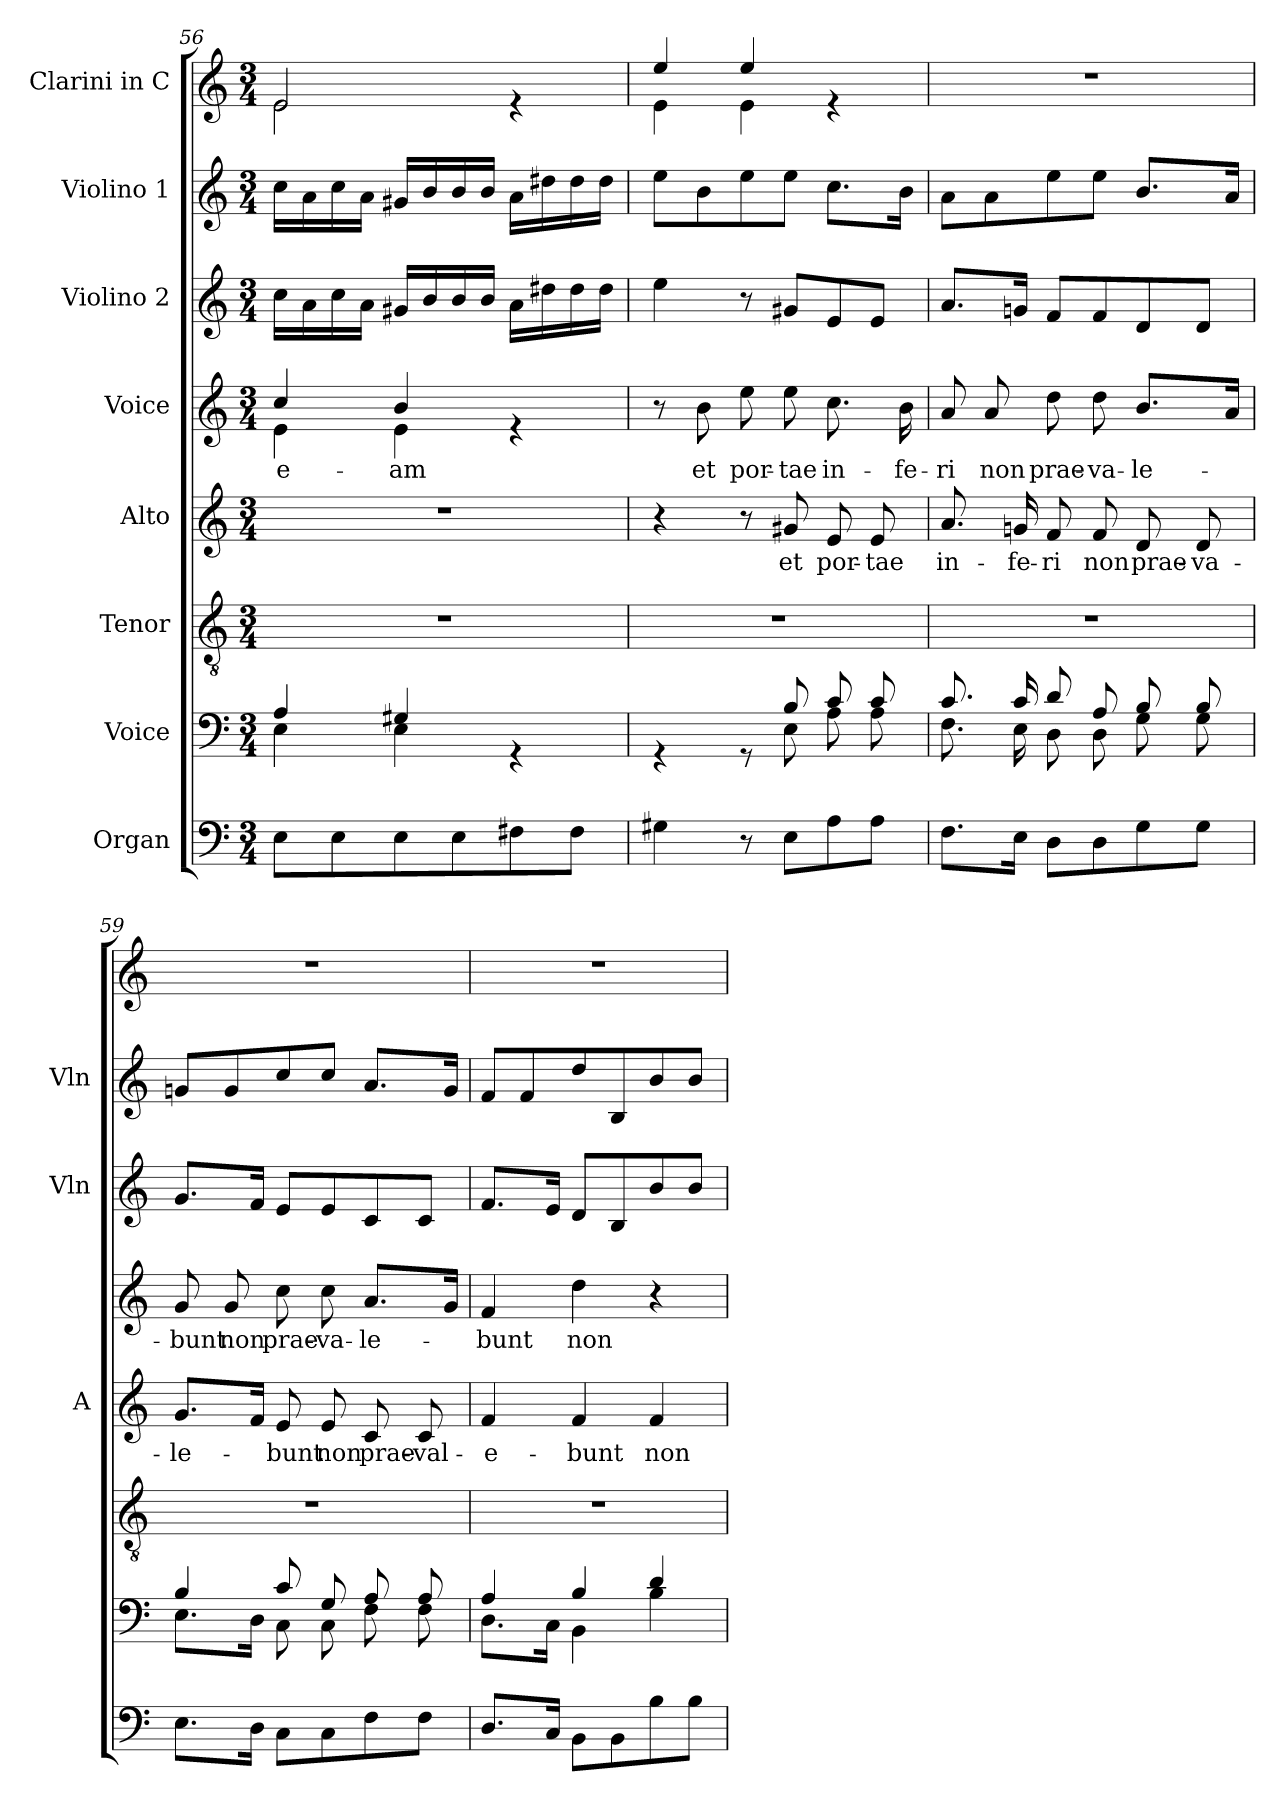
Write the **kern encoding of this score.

**kern	**kern	**kern	**kern	**text	**kern	**text	**kern	**kern	**kern
*part8	*part7	*part6	*part5	*part5	*part4	*part4	*part3	*part2	*part1
*staff8	*staff7	*staff6	*staff5	*staff5	*staff4	*staff4	*staff3	*staff2	*staff1
*I"Organ	*I"Voice	*I"Tenor	*I"Alto	*	*I"Voice	*	*I"Violino 2	*I"Violino 1	*I"Clarini in C
*	*	*	*I'A	*	*	*	*I'Vln	*I'Vln	*
*clefF4	*clefF4	*clefGv2	*clefG2	*	*clefG2	*	*clefG2	*clefG2	*clefG2
*k[]	*k[]	*k[]	*k[]	*	*k[]	*	*k[]	*k[]	*k[]
*M3/4	*M3/4	*M3/4	*M3/4	*	*M3/4	*	*M3/4	*M3/4	*M3/4
=56	=56	=56	=56	=56	=56	=56	=56	=56	=56
*	*^	*	*	*	*	*	*	*	*
!	!	!	!	!	!	!	!LO:LY:b	!	!	!
*	*	*	*	*	*	*^	*	*	*	*^
8E\L	4A/	4E\	2.r	2.r	.	4cc/	4e\	e-	16cc\LL	16cc\LL	2e/	2e\
.	.	.	.	.	.	.	.	.	16a\	16a\	.	.
8E\	.	.	.	.	.	.	.	.	16cc\	16cc\	.	.
.	.	.	.	.	.	.	.	.	16a\JJ	16a\JJ	.	.
!	!	!	!	!	!	!	!	!LO:LY:b	!	!	!	!
8E\	4G#X/	4E\	.	.	.	4b/	4e\	-am	16g#X/LL	16g#X/LL	.	.
.	.	.	.	.	.	.	.	.	16b/	16b/	.	.
8E\	.	.	.	.	.	.	.	.	16b/	16b/	.	.
.	.	.	.	.	.	.	.	.	16b/JJ	16b/JJ	.	.
8F#X\	4rGG	4ryy	.	.	.	4re	4ryy	.	16a\LL	16a\LL	4re	4ryy
.	.	.	.	.	.	.	.	.	16dd#X\	16dd#X\	.	.
8F#\J	.	.	.	.	.	.	.	.	16dd#\	16dd#\	.	.
.	.	.	.	.	.	.	.	.	16dd#\JJ	16dd#\JJ	.	.
*	*	*	*	*	*	*v	*v	*	*	*	*	*
!!LO:PB:g=z	!!
=57	=57	=57	=57	=57	=57	=57	=57	=57	=57	=57	=57
4G#X\	4rGG	4.ryy	2.r	4r	.	8r	.	4ee\	8ee\L	4ee/	4e\
!	!	!	!	!	!	!	!LO:LY:b	!	!	!	!
.	.	.	.	.	.	8b\	et	.	8b\	.	.
!	!	!	!	!	!	!	!LO:LY:b	!	!	!	!
8r	8rGG	.	.	8r	.	8ee\	por-	8r	8ee\	4ee/	4e\
!	!	!	!	!	!LO:LY:b	!	!LO:LY:b	!	!	!	!
8E\L	8B/	8E\	.	8g#X/	et	8ee\	-tae	8g#X/L	8ee\J	.	.
!	!	!	!	!	!LO:LY:b	!	!LO:LY:b	!	!	!	!
8A\	8c/	8A\	.	8e/	por-	8.cc\	in-	8e/	8.cc\L	4re	4ryy
!	!	!	!	!	!LO:LY:b	!	!	!	!	!	!
8A\J	8c/	8A\	.	8e/	-tae	.	.	8e/J	.	.	.
!	!	!	!	!	!	!	!LO:LY:b	!	!	!	!
.	.	.	.	.	.	16b\	-fe-	.	16b\Jk	.	.
*	*	*	*	*	*	*	*	*	*	*v	*v
=58	=58	=58	=58	=58	=58	=58	=58	=58	=58	=58
!	!	!	!	!	!LO:LY:b	!	!LO:LY:b	!	!	!
8.F\L	8.c/	8.F\	2.r	8.a/	in-	8a/	-ri	8.a/L	8a\L	2.r
!	!	!	!	!	!	!	!LO:LY:b	!	!	!
.	.	.	.	.	.	8a/	non	.	8a\	.
!	!	!	!	!	!LO:LY:b	!	!	!	!	!
16E\Jk	16c/	16E\	.	16gn/	-fe-	.	.	16gn/Jk	.	.
!	!	!	!	!	!LO:LY:b	!	!LO:LY:b	!	!	!
8D\L	8d/	8D\	.	8f/	-ri	8dd\	prae-	8f/L	8ee\	.
!	!	!	!	!	!LO:LY:b	!	!LO:LY:b	!	!	!
8D\	8A/	8D\	.	8f/	non	8dd\	-va-	8f/	8ee\J	.
!	!	!	!	!	!LO:LY:b	!	!LO:LY:b	!	!	!
8G\	8B/	8G\	.	8d/	prae-	8.b/L	-le-	8d/	8.b/L	.
!	!	!	!	!	!LO:LY:b	!	!	!	!	!
8G\J	8B/	8G\	.	8d/	-va-	.	.	8d/J	.	.
.	.	.	.	.	.	16a/Jk	.	.	16a/Jk	.
=59	=59	=59	=59	=59	=59	=59	=59	=59	=59	=59
!	!	!	!	!	!LO:LY:b	!	!LO:LY:b	!	!	!
8.E\L	4B/	8.E\L	2.r	8.g/L	-le-	8g/	-bunt	8.g/L	8gn/L	2.r
!	!	!	!	!	!	!	!LO:LY:b	!	!	!
.	.	.	.	.	.	8g/	non	.	8g/	.
16D\Jk	.	16D\Jk	.	16f/Jk	.	.	.	16f/Jk	.	.
!	!	!	!	!	!LO:LY:b	!	!LO:LY:b	!	!	!
8C\L	8c/	8C\	.	8e/	-bunt	8cc\	prae-	8e/L	8cc/	.
!	!	!	!	!	!LO:LY:b	!	!LO:LY:b	!	!	!
8C\	8G/	8C\	.	8e/	non	8cc\	-va-	8e/	8cc/J	.
!	!	!	!	!	!LO:LY:b	!	!LO:LY:b	!	!	!
8F\	8A/	8F\	.	8c/	prae-	8.a/L	-le-	8c/	8.a/L	.
!	!	!	!	!	!LO:LY:b	!	!	!	!	!
8F\J	8A/	8F\	.	8c/	-val-	.	.	8c/J	.	.
.	.	.	.	.	.	16g/Jk	.	.	16g/Jk	.
=60	=60	=60	=60	=60	=60	=60	=60	=60	=60	=60
!	!	!	!	!	!LO:LY:b	!	!LO:LY:b	!	!	!
8.D/L	4A/	8.D\L	2.r	4f/	-e-	4f/	-bunt	8.f/L	8f/L	2.r
.	.	.	.	.	.	.	.	.	8f/	.
16C/Jk	.	16C\Jk	.	.	.	.	.	16e/Jk	.	.
!	!	!	!	!	!LO:LY:b	!	!LO:LY:b	!	!	!
8BB\L	4B/	4BB\	.	4f/	-bunt	4dd\	non	8d/L	8dd/	.
8BB\	.	.	.	.	.	.	.	8B/	8B/	.
!	!	!	!	!	!LO:LY:b	!	!	!	!	!
8B\	4d/	4B\	.	4f/	non	4r	.	8b/	8b/	.
8B\J	.	.	.	.	.	.	.	8b/J	8b/J	.
*	*v	*v	*	*	*	*	*	*	*	*
=	=	=	=	=	=	=	=	=	=
*-	*-	*-	*-	*-	*-	*-	*-	*-	*-
